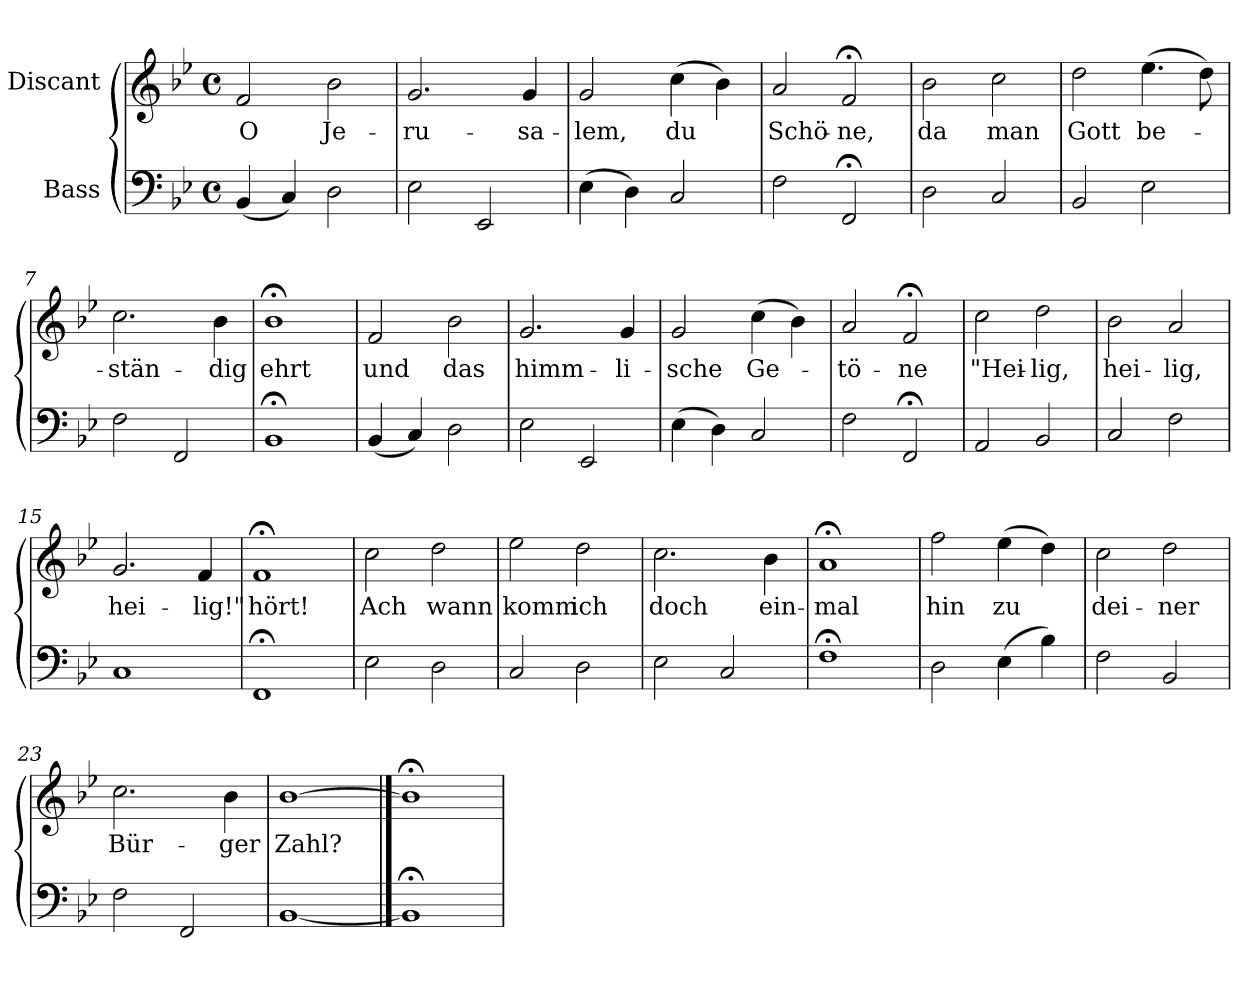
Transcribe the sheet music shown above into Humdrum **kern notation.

**kern	**kern	**text
*part2	*part1	*part1
*staff2	*staff1	*staff1
*I"Bass	*I"Discant	*
*clefF4	*clefG2	*
*k[b-e-]	*k[b-e-]	*
*M4/4	*M4/4	*
*met(c)	*met(c)	*
=1	=1	=1
!	!	!LO:LY:b
(4BB-/	2f/	O
4C/)	.	.
!	!	!LO:LY:b
2D\	2b-\	Je-
=2	=2	=2
!	!	!LO:LY:b
2E-\	2.g/	-ru-
2EE-/	.	.
!	!	!LO:LY:b
.	4g/	-sa-
=3	=3	=3
!	!	!LO:LY:b
(4E-\	2g/	-lem,
4D\)	.	.
!	!	!LO:LY:b
2C/	(4cc\	du
.	4b-\)	.
=4	=4	=4
!	!	!LO:LY:b
2F\	2a/	Schö-
!	!	!LO:LY:b
2FF;</	2f;</	-ne,
=5	=5	=5
!	!	!LO:LY:b
2D\	2b-\	da
!	!	!LO:LY:b
2C/	2cc\	man
=6	=6	=6
!	!	!LO:LY:b
2BB-/	2dd\	Gott
!	!	!LO:LY:b
2E-\	(4.ee-\	be-
.	8dd\)	.
=7	=7	=7
!	!	!LO:LY:b
2F\	2.cc\	-stän-
2FF/	.	.
!	!	!LO:LY:b
.	4b-\	-dig
=8	=8	=8
!	!	!LO:LY:b
1BB-;<	1b-;<	ehrt
!!LO:LB:g=z
=9	=9	=9
!	!	!LO:LY:b
(4BB-/	2f/	und
4C/)	.	.
!	!	!LO:LY:b
2D\	2b-\	das
=10	=10	=10
!	!	!LO:LY:b
2E-\	2.g/	himm-
2EE-/	.	.
!	!	!LO:LY:b
.	4g/	-li-
=11	=11	=11
!	!	!LO:LY:b
(4E-\	2g/	-sche
4D\)	.	.
!	!	!LO:LY:b
2C/	(4cc\	Ge-
.	4b-\)	.
=12	=12	=12
!	!	!LO:LY:b
2F\	2a/	-tö-
!	!	!LO:LY:b
2FF;</	2f;</	-ne
=13	=13	=13
!	!	!LO:LY:b
2AA/	2cc\	"Hei-
!	!	!LO:LY:b
2BB-/	2dd\	-lig,
=14	=14	=14
!	!	!LO:LY:b
2C/	2b-\	hei-
!	!	!LO:LY:b
2F\	2a/	-lig,
=15	=15	=15
!	!	!LO:LY:b
1C	2.g/	hei-
!	!	!LO:LY:b
.	4f/	-lig!"
=16	=16	=16
!	!	!LO:LY:b
1FF;<	1f;<	hört!
!!LO:LB:g=z
=17	=17	=17
!	!	!LO:LY:b
2E-\	2cc\	Ach
!	!	!LO:LY:b
2D\	2dd\	wann
=18	=18	=18
!	!	!LO:LY:b
2C/	2ee-\	komm
!	!	!LO:LY:b
2D\	2dd\	ich
=19	=19	=19
!	!	!LO:LY:b
2E-\	2.cc\	doch
2C/	.	.
!	!	!LO:LY:b
.	4b-\	ein-
=20	=20	=20
!	!	!LO:LY:b
1F;<	1a;<	-mal
=21	=21	=21
!	!	!LO:LY:b
2D\	2ff\	hin
!	!	!LO:LY:b
(4E-\	(4ee-\	zu
4B-\)	4dd\)	.
=22	=22	=22
!	!	!LO:LY:b
2F\	2cc\	dei-
!	!	!LO:LY:b
2BB-/	2dd\	-ner
=23	=23	=23
!	!	!LO:LY:b
2F\	2.cc\	Bür-
2FF/	.	.
!	!	!LO:LY:b
.	4b-\	-ger
=24	=24	=24
!	!	!LO:LY:b
[1BB-	[1b-	Zahl?
==25	==25	==25
1BB-;<]	1b-;<]	.
=	=	=
*-	*-	*-
